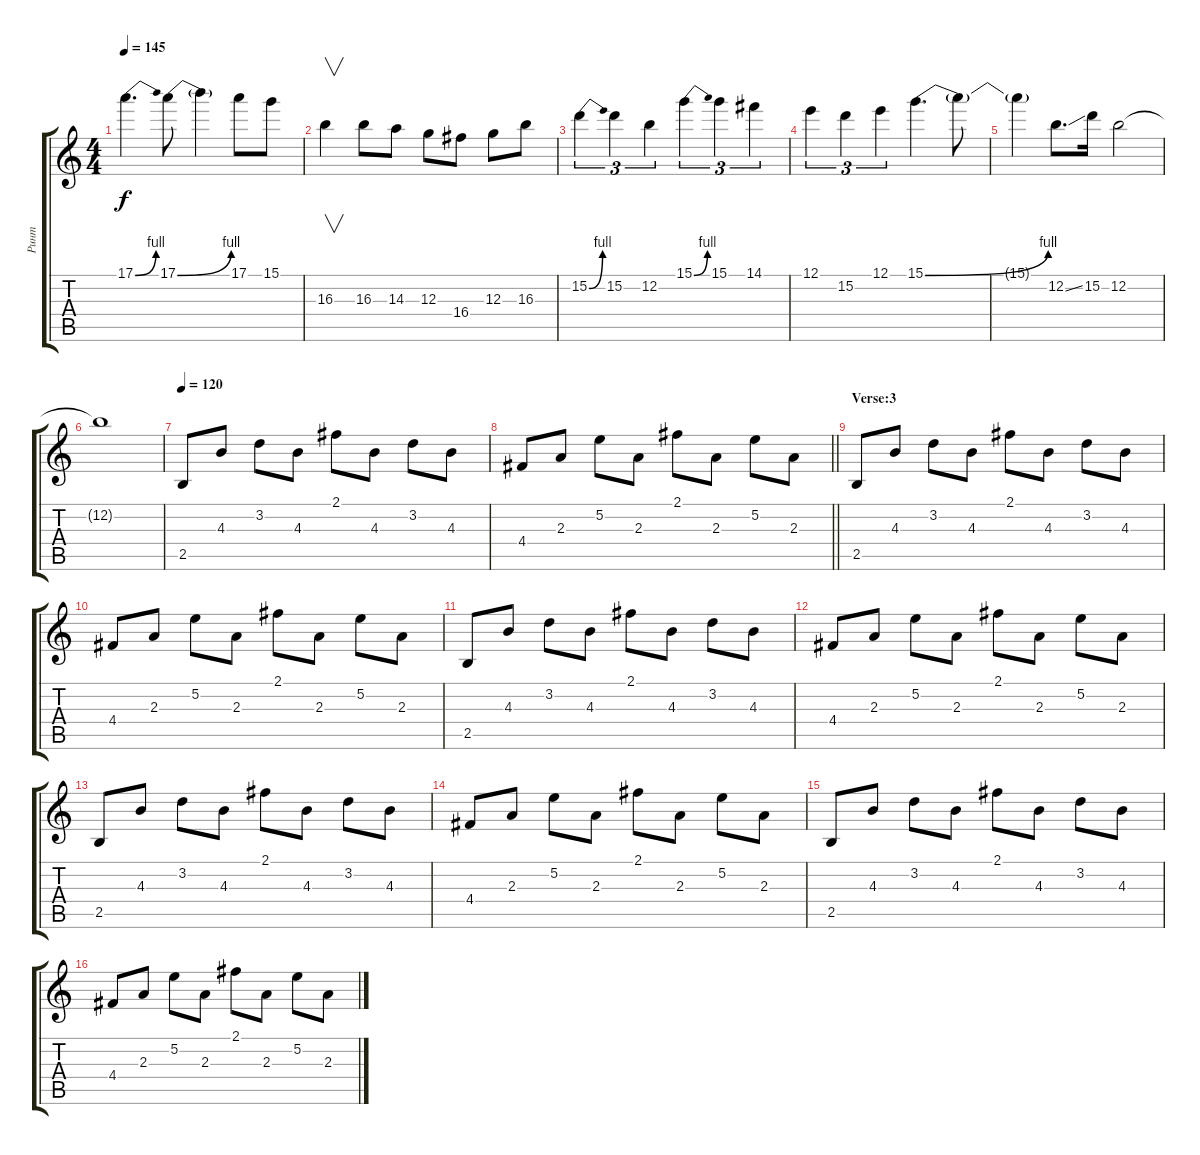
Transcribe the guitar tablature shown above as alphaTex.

\track ("Ринт" "Ринт") {instrument distortionguitar}
\staff {score tabs}
\tuning (E4 B3 G3 D3 A2 E2) {hide}
\ts (4 4)
\tempo 145
\clef g2
\ks c
17.1{be (bend 0 0 60 4)}.4{d dy f} 17.1{be (bend 0 0 60 4)}.8 17.1{t}.4 17.1.8 15.1.8 |
16.3.4{v} 16.3.8 14.3.8 12.3.8 16.4.8 12.3.8 16.3.8 |
15.2{be (bend 0 0 60 4)}.4{tu (3 2)} 15.2.4{tu (3 2)} 12.2.4{tu (3 2)} 15.1{be (bend 0 0 60 4)}.4{tu (3 2)} 15.1.4{tu (3 2)} 14.1.4{tu (3 2)} |
12.1.4{tu (3 2)} 15.2.4{tu (3 2)} 12.1.4{tu (3 2)} 15.1{be (bend 0 0 60 4)}.4{d} 15.1{t}.8 |
15.1{t}.4 12.2{ss}.8{d} 15.2.16 12.2.2 |
12.2{t}.1 |
\tempo 120
2.5.8{instrument electricguitarclean} 4.3.8 3.2.8 4.3.8 2.1.8 4.3.8 3.2.8 4.3.8 |
\barLineRight lightlight
4.4.8 2.3.8 5.2.8 2.3.8 2.1.8 2.3.8 5.2.8 2.3.8 |
\section ("" "Verse:3")
2.5.8 4.3.8 3.2.8 4.3.8 2.1.8 4.3.8 3.2.8 4.3.8 |
4.4.8 2.3.8 5.2.8 2.3.8 2.1.8 2.3.8 5.2.8 2.3.8 |
2.5.8 4.3.8 3.2.8 4.3.8 2.1.8 4.3.8 3.2.8 4.3.8 |
4.4.8 2.3.8 5.2.8 2.3.8 2.1.8 2.3.8 5.2.8 2.3.8 |
2.5.8 4.3.8 3.2.8 4.3.8 2.1.8 4.3.8 3.2.8 4.3.8 |
4.4.8 2.3.8 5.2.8 2.3.8 2.1.8 2.3.8 5.2.8 2.3.8 |
2.5.8 4.3.8 3.2.8 4.3.8 2.1.8 4.3.8 3.2.8 4.3.8 |
4.4.8 2.3.8 5.2.8 2.3.8 2.1.8 2.3.8 5.2.8 2.3.8
